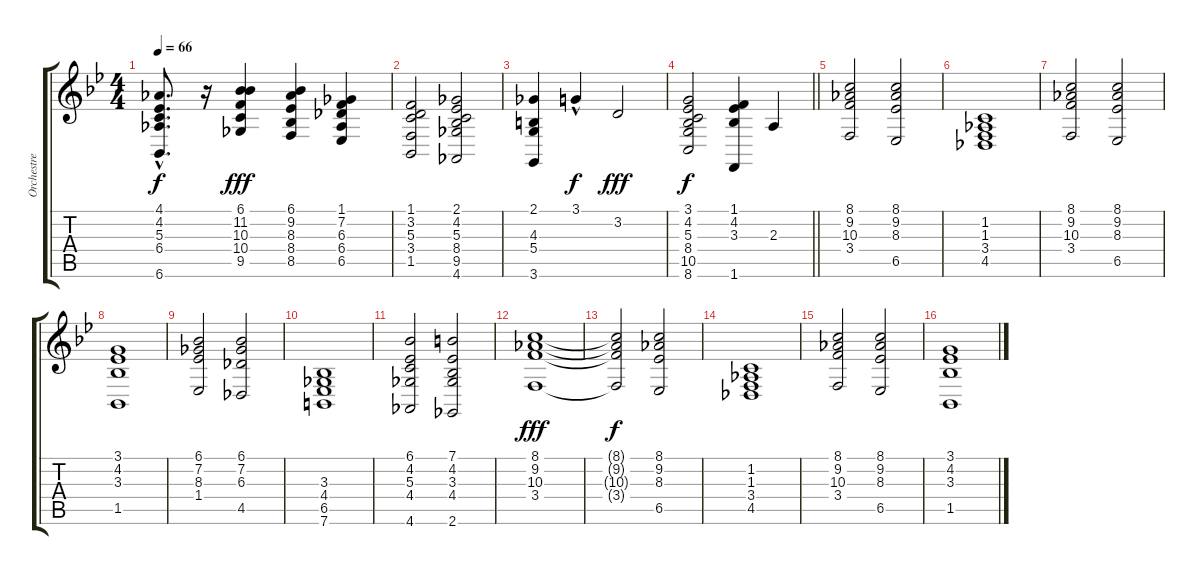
\track ("Orchestre" "Orchestre") {instrument stringensemble1}
\staff {score tabs}
\tuning (E4 B3 G3 D3 A2 E2) {hide}
\ts (4 4)
\tempo 66
\clef g2
\ks bb
(4.1{hac t} 4.2{hac t} 5.3{hac t} 6.4{hac t} 6.6{hac t}).8{d dy f} r.16 (6.1 11.2 10.3 10.4 9.5).4{dy fff} (6.1 9.2 8.3 8.4 8.5).4 (1.1 7.2 6.3 6.4 6.5).4 |
(1.1 3.2 5.3 3.4 1.5).2 (2.1 4.2 5.3 8.4 9.5 4.6).2 |
(2.1 4.3 5.4 3.6).4 3.1{hac}.4{dy f} 3.2.2{dy fff} |
\barLineRight lightlight
(3.1 4.2 5.3 8.4 10.5 8.6).2{dy f} (1.1 4.2 3.3 1.6).4 2.3.4 |
(8.1 9.2 10.3 3.4).2 (8.1 9.2 8.3 6.5).2 |
(1.2 1.3 3.4 4.5).1 |
(8.1 9.2 10.3 3.4).2 (8.1 9.2 8.3 6.5).2 |
(3.1 4.2 3.3 1.5).1 |
(6.1 7.2 8.3 1.4).2 (6.1 7.2 6.3 4.5).2 |
(3.3 4.4 6.5 7.6).1 |
(6.1 4.2 5.3 4.4 4.6).2 (7.1 4.2 3.3 4.4 2.6).2 |
(8.1 9.2 10.3 3.4).1{dy fff} |
(8.1{t} 9.2{t} 10.3{t} 3.4{t}).2{dy f} (8.1 9.2 8.3 6.5).2 |
(1.2 1.3 3.4 4.5).1 |
(8.1 9.2 10.3 3.4).2 (8.1 9.2 8.3 6.5).2 |
(3.1 4.2 3.3 1.5).1
